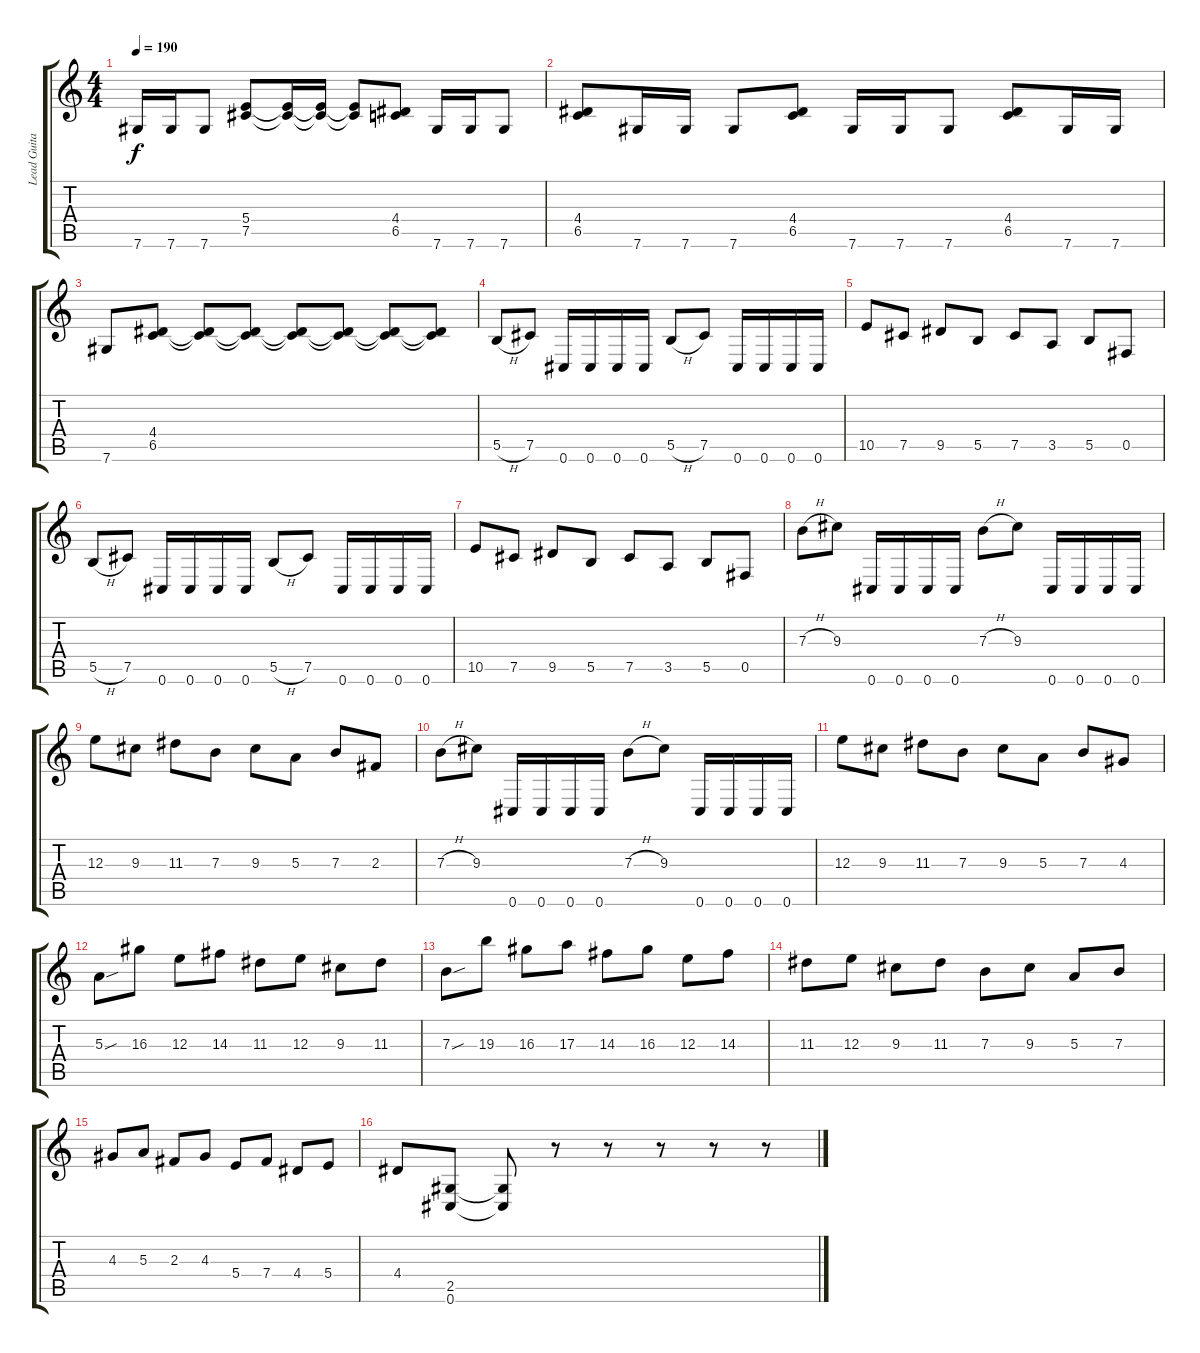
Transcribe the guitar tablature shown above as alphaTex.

\track ("Lead Guitar" "Lead Guita") {instrument distortionguitar}
\staff {score tabs}
\tuning (Db4 Ab3 E3 B2 Gb2 Db2) {hide}
\ts (4 4)
\tempo 190
\clef g2
\ks c
7.6.16{dy f} 7.6.16 7.6.8 (5.4 7.5).8 (5.4{t} 7.5{t}).16 (5.4{t} 7.5{t}).16 (5.4{t} 7.5{t}).8 (4.4 6.5).8 7.6.16 7.6.16 7.6.8 |
(4.4 6.5).8 7.6.16 7.6.16 7.6.8 (4.4 6.5).8 7.6.16 7.6.16 7.6.8 (4.4 6.5).8 7.6.16 7.6.16 |
7.6.8 (4.4 6.5).8 (4.4{t} 6.5{t}).8 (4.4{t} 6.5{t}).8 (4.4{t} 6.5{t}).8 (4.4{t} 6.5{t}).8 (4.4{t} 6.5{t}).8 (4.4{t} 6.5{t}).8 |
5.5{h}.8 7.5.8 0.6.16 0.6.16 0.6.16 0.6.16 5.5{h}.8 7.5.8 0.6.16 0.6.16 0.6.16 0.6.16 |
10.5.8 7.5.8 9.5.8 5.5.8 7.5.8 3.5.8 5.5.8 0.5.8 |
5.5{h}.8 7.5.8 0.6.16 0.6.16 0.6.16 0.6.16 5.5{h}.8 7.5.8 0.6.16 0.6.16 0.6.16 0.6.16 |
10.5.8 7.5.8 9.5.8 5.5.8 7.5.8 3.5.8 5.5.8 0.5.8 |
7.3{h}.8 9.3.8 0.6.16 0.6.16 0.6.16 0.6.16 7.3{h}.8 9.3.8 0.6.16 0.6.16 0.6.16 0.6.16 |
12.3.8 9.3.8 11.3.8 7.3.8 9.3.8 5.3.8 7.3.8 2.3.8 |
7.3{h}.8 9.3.8 0.6.16 0.6.16 0.6.16 0.6.16 7.3{h}.8 9.3.8 0.6.16 0.6.16 0.6.16 0.6.16 |
12.3.8 9.3.8 11.3.8 7.3.8 9.3.8 5.3.8 7.3.8 4.3.8 |
5.3{sou}.8 16.3.8 12.3.8 14.3.8 11.3.8 12.3.8 9.3.8 11.3.8 |
7.3{sou}.8 19.3.8 16.3.8 17.3.8 14.3.8 16.3.8 12.3.8 14.3.8 |
11.3.8 12.3.8 9.3.8 11.3.8 7.3.8 9.3.8 5.3.8 7.3.8 |
4.3.8 5.3.8 2.3.8 4.3.8 5.4.8 7.4.8 4.4.8 5.4.8 |
4.4.8 (2.5 0.6).8 (2.5{t} 0.6{t}).8 r.8 r.8 r.8 r.8 r.8
